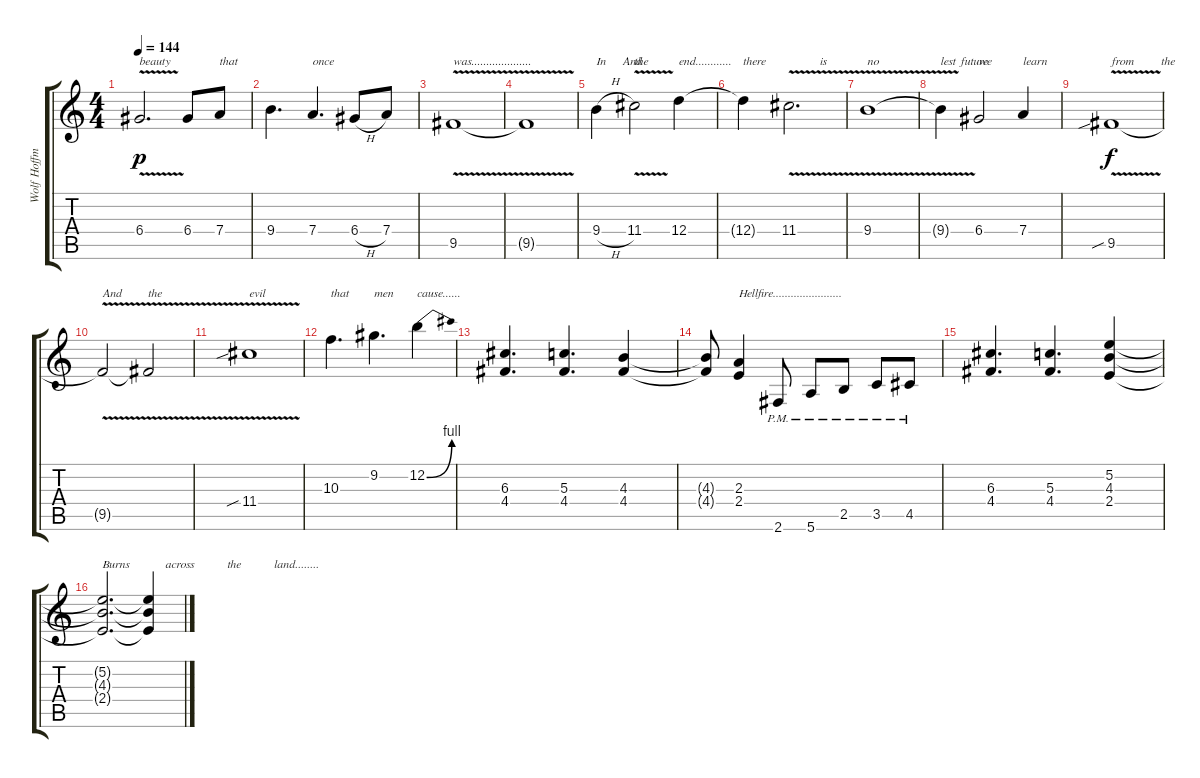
\track ("Wolf Hoffmann" "Wolf Hoffm") {instrument distortionguitar}
\staff {score tabs}
\tuning (E4 B3 G3 D3 A2 E2) {hide}
\ts (4 4)
\tempo 144
\clef g2
\ks c
6.4{v}.2{d txt "beauty" dy p} 6.4.8 7.4.8{txt "that"} |
9.4.4{d} 7.4.4{d txt "once"} 6.4{h}.8 7.4.8 |
9.5{v}.1{txt "was...................."} |
9.5{v t}.1{txt "                                And"} |
9.4{h}.4{txt "In"} 11.4{v}.2{txt "the"} 12.4.4{txt "end............"} |
12.4{t}.4{txt "there                  is"} 11.4{v}.2{d} |
9.4{v}.1{txt "no                           future"} |
9.4{v t}.4{txt "lest"} 6.4.2{txt "we"} 7.4.4{txt "learn"} |
9.5{v sib}.1{txt "from         the          past" dy f} |
9.5{t}.2{txt "And"} 9.5{v t}.2{txt "the"} |
11.4{v sib}.1{txt "evil"} |
10.3.4{d txt "that"} 9.2.4{d txt "men"} 12.2{be (bend 0 0 60 4)}.4{txt "cause......"} |
(6.3 4.4).4{d} (5.3 4.4).4{d} (4.3 4.4).4 |
(4.3{t} 4.4{t}).8 (2.3 2.4).4{txt "Hellfire......................."} 2.6{pm}.8 5.6{pm}.8 2.5{pm}.8 3.5{pm}.8 4.5{pm}.8 |
(6.3 4.4).4{d} (5.3 4.4).4{d} (5.2 4.3 2.4).4 |
(5.2{t} 4.3{t} 2.4{t}).2{d txt "Burns            across           the           land........"} (5.2{t} 4.3{t} 2.4{t}).4
